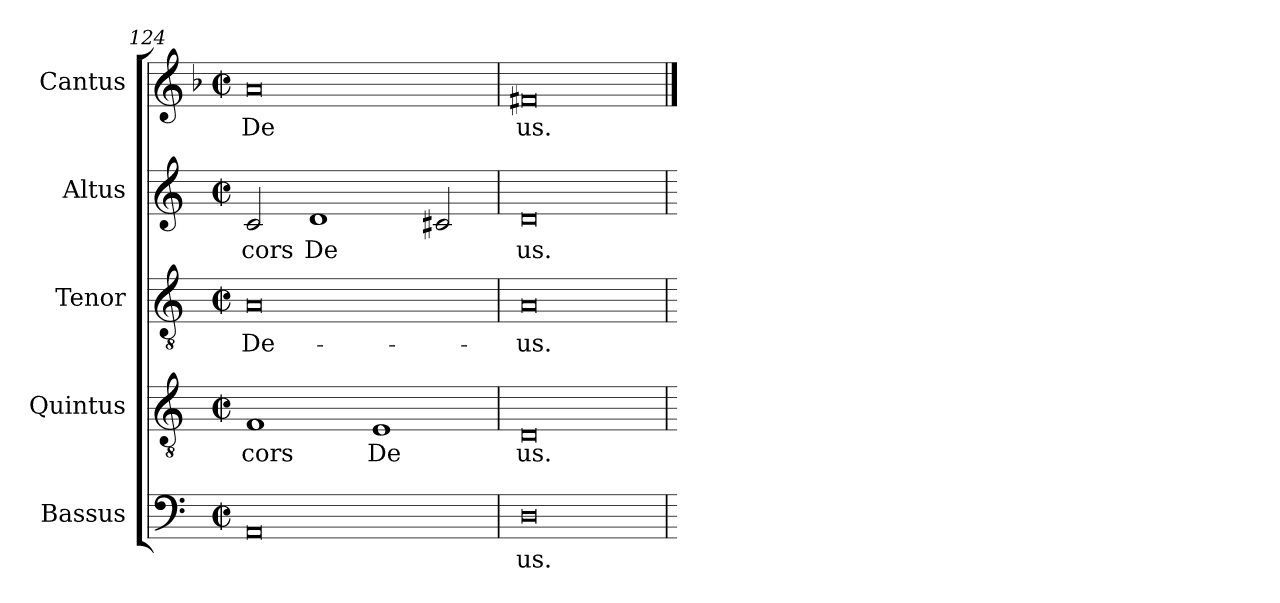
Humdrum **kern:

**kern	**text	**kern	**text	**kern	**text	**kern	**text	**kern	**text
*part5	*part5	*part4	*part4	*part3	*part3	*part2	*part2	*part1	*part1
*staff5	*staff5	*staff4	*staff4	*staff3	*staff3	*staff2	*staff2	*staff1	*staff1
*I"Bassus	*	*I"Quintus	*	*I"Tenor	*	*I"Altus	*	*I"Cantus	*
*clefF4	*	*clefGv2	*	*clefGv2	*	*clefG2	*	*clefG2	*
*k[]	*	*k[]	*	*	*	*	*	*k[b-]	*
*C:	*	*C:	*	*	*	*	*	*F:	*
*M2/2	*	*M2/2	*	*M2/2	*	*M2/2	*	*M2/2	*
*met(c|)	*	*met(c|)	*	*met(c|)	*	*met(c|)	*	*met(c|)	*
=124	=124	=124	=124	=124	=124	=124	=124	=124	=124
!	!	!	!LO:LY:b:cj	!	!LO:LY:b:cj	!	!LO:LY:b:cj	!	!LO:LY:b:cj
0AA	.	1F	cors	0A	De-	2c/	cors	0a	De
!	!	!	!	!	!	!	!LO:LY:b:cj	!	!
.	.	.	.	.	.	1d	De	.	.
!	!	!	!LO:LY:b:cj	!	!	!	!	!	!
.	.	1E	De	.	.	.	.	.	.
.	.	.	.	.	.	2c#X/	.	.	.
=125	=125	=125	=125	=125	=125	=125	=125	=125	=125
!	!LO:LY:b:cj	!	!LO:LY:b:cj	!	!LO:LY:b:cj	!	!LO:LY:b:cj	!	!LO:LY:b:cj
0D	us.	0D	us.	0A	-us.	0d	us.	0f#X	us.
=	==	=	==	=	==	=	==	==	==
*-	*-	*-	*-	*-	*-	*-	*-	*-	*-
